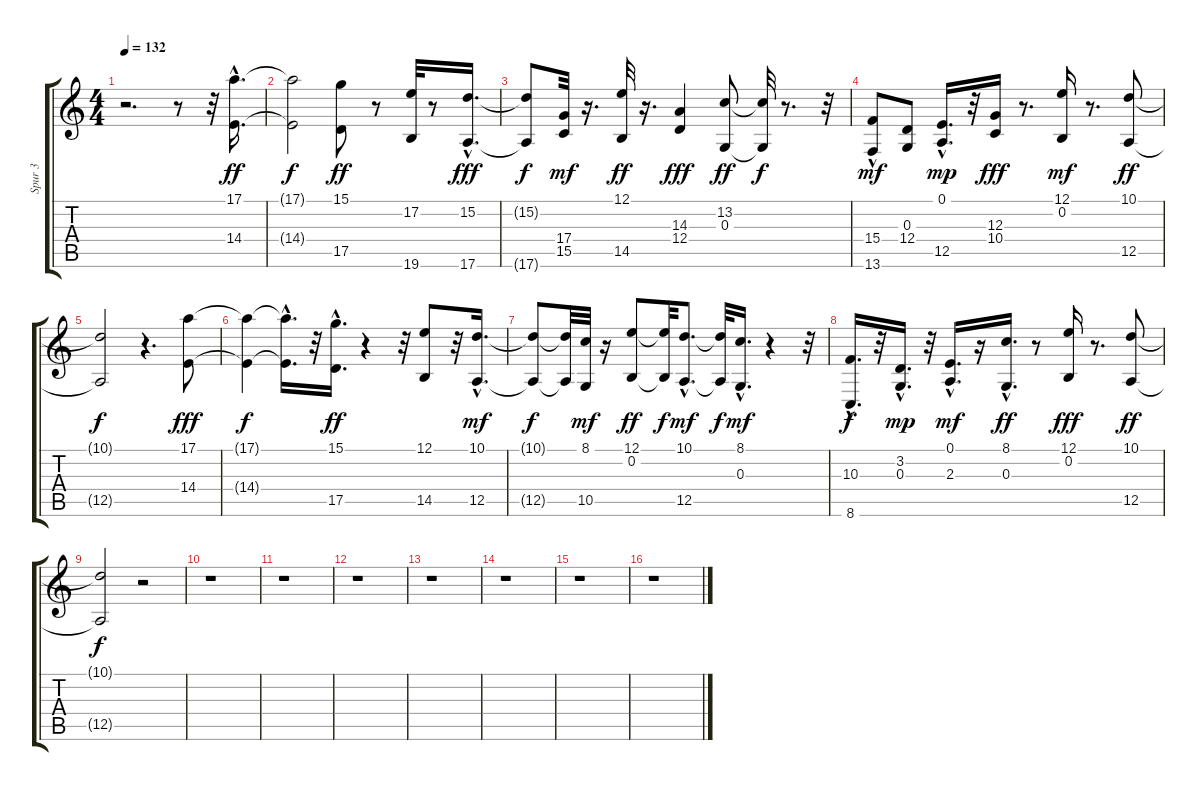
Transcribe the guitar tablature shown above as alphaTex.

\track ("Spur 3" "Spur 3") {instrument brasssection}
\staff {score tabs}
\tuning (E4 B3 G3 D3 A2 E2) {hide}
\ts (4 4)
\tempo 132
\clef g2
\ks c
r.2{d dy ff instrument brasssection} r.8 r.32 (17.1{hac} 14.4{hac}).16{d} |
(17.1{t} 14.4{t}).2{dy f} (15.1 17.5).8{dy ff} r.8 (17.2 19.6).32 r.8 (15.2{hac} 17.6{hac}).16{d dy fff} |
(15.2{t} 17.6{t}).8{dy f} (17.4 15.5).32{dy mf} r.16{d} (12.1 14.5).32{dy ff} r.16{d} (14.3 12.4).4{dy fff} (13.2 0.3).8{dy ff} (13.2{t} 0.3{t}).32{dy f} r.8{d} r.32 |
(15.4 13.6{hac}).8{dy mf} (0.3 12.4).8 (0.1{hac} 12.5{hac}).16{d dy mp} r.32 (12.3 10.4).16{dy fff} r.8{d} (12.1 0.2).16{dy mf} r.8{d} (10.1 12.5).8{dy ff} |
(10.1{t} 12.5{t}).2{dy f} r.4{d} (17.1 14.4).8{dy fff} |
(17.1{t} 14.4{t}).4{dy f} (17.1{hac t} 14.4{hac t}).16{d} r.32 (15.1{hac} 17.5).16{d dy ff} r.4 r.32 (12.1 14.5).8 r.32 (10.1{hac} 12.5{hac}).16{d dy mf} |
(10.1{t} 12.5{t}).8{dy f} (10.1{t} 12.5{t}).32 (8.1 10.5).32{dy mf} r.16 (12.1 0.2).8{dy ff} (12.1{t} 0.2{t}).32{dy f} (10.1{hac} 12.5{hac}).8{d dy mf} (10.1{t} 12.5{t}).32{dy f} (8.1{hac} 0.3{hac}).16{d dy mf} r.4 r.32 |
(10.3{hac} 8.6{hac}).16{d dy f} r.32 (3.2{hac} 0.3{hac}).16{d dy mp} r.32 (0.1 2.3{hac}).16{d dy mf} r.16 (8.1 0.3{hac}).16{d dy ff} r.8 (12.1 0.2).16{dy fff} r.8{d} (10.1 12.5).8{dy ff} |
(10.1{t} 12.5{t}).2{dy f} r.2 |
r.1 |
r.1 |
r.1 |
r.1 |
r.1 |
r.1 |
r.1
